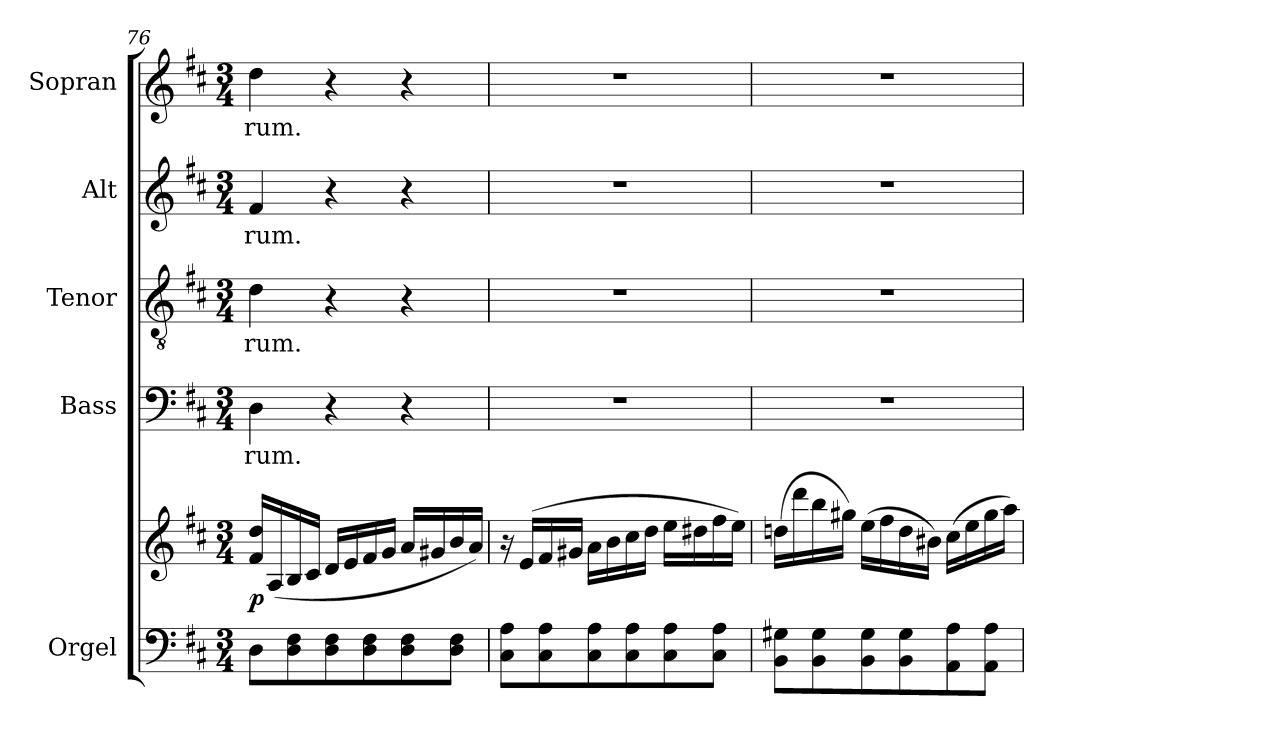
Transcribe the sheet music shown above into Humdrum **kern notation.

**kern	**kern	**dynam	**kern	**text	**kern	**text	**kern	**text	**kern	**text
*part5	*part5	*part5	*part4	*part4	*part3	*part3	*part2	*part2	*part1	*part1
*staff6	*staff5	*staff5/6	*staff4	*staff4	*staff3	*staff3	*staff2	*staff2	*staff1	*staff1
*I"Orgel	*	*	*I"Bass	*	*I"Tenor	*	*I"Alt	*	*I"Sopran	*
*I'Org.	*	*	*I'B.	*	*I'T.	*	*I'A.	*	*I'S.	*
*clefF4	*clefG2	*	*clefF4	*	*clefGv2	*	*clefG2	*	*clefG2	*
*k[f#c#]	*k[f#c#]	*	*k[f#c#]	*	*k[f#c#]	*	*k[f#c#]	*	*k[f#c#]	*
*D:	*D:	*	*D:	*	*D:	*	*D:	*	*D:	*
*M3/4	*M3/4	*	*M3/4	*	*M3/4	*	*M3/4	*	*M3/4	*
=76	=76	=76	=76	=76	=76	=76	=76	=76	=76	=76
!	!	!LO:DY:b	!	!LO:LY:b	!	!LO:LY:b	!	!LO:LY:b	!	!LO:LY:b
8D\L	16f#/ 16dd/LL	p	4D\	-rum.	4d\	-rum.	4f#/	-rum.	4dd\	-rum.
.	(<16A/	.	.	.	.	.	.	.	.	.
8D\ 8F#\	16B/	.	.	.	.	.	.	.	.	.
.	16c#/JJ	.	.	.	.	.	.	.	.	.
8D\ 8F#\	16d/LL	.	4r	.	4r	.	4r	.	4r	.
.	16e/	.	.	.	.	.	.	.	.	.
8D\ 8F#\	16f#/	.	.	.	.	.	.	.	.	.
.	16g/JJ	.	.	.	.	.	.	.	.	.
8D\ 8F#\	16a/LL	.	4r	.	4r	.	4r	.	4r	.
.	16g#X/	.	.	.	.	.	.	.	.	.
8D\ 8F#\J	16b/	.	.	.	.	.	.	.	.	.
.	16a/JJ)	.	.	.	.	.	.	.	.	.
!!LO:PB:g=z
=77	=77	=77	=77	=77	=77	=77	=77	=77	=77	=77
8C#\ 8A\L	16r	.	2.r	.	2.r	.	2.r	.	2.r	.
.	(>16e/LL	.	.	.	.	.	.	.	.	.
8C#\ 8A\	16f#/	.	.	.	.	.	.	.	.	.
.	16g#X/JJ	.	.	.	.	.	.	.	.	.
8C#\ 8A\	16a\LL	.	.	.	.	.	.	.	.	.
.	16b\	.	.	.	.	.	.	.	.	.
8C#\ 8A\	16cc#\	.	.	.	.	.	.	.	.	.
.	16dd\JJ	.	.	.	.	.	.	.	.	.
8C#\ 8A\	16ee\LL	.	.	.	.	.	.	.	.	.
.	16dd#X\	.	.	.	.	.	.	.	.	.
8C#\ 8A\J	16ff#\	.	.	.	.	.	.	.	.	.
.	16ee\JJ)	.	.	.	.	.	.	.	.	.
=78	=78	=78	=78	=78	=78	=78	=78	=78	=78	=78
8BB\ 8G#X\L	(>16ddn\LL	.	2.r	.	2.r	.	2.r	.	2.r	.
.	16ddd\	.	.	.	.	.	.	.	.	.
8BB\ 8G#\	16bb\	.	.	.	.	.	.	.	.	.
.	16gg#X\JJ)	.	.	.	.	.	.	.	.	.
8BB\ 8G#\	(>16ee\LL	.	.	.	.	.	.	.	.	.
.	16ff#\	.	.	.	.	.	.	.	.	.
8BB\ 8G#\	16dd\	.	.	.	.	.	.	.	.	.
.	16b#X\JJ)	.	.	.	.	.	.	.	.	.
8AA\ 8A\	(>16cc#\LL	.	.	.	.	.	.	.	.	.
.	16ee\	.	.	.	.	.	.	.	.	.
8AA\ 8A\J	16gg#\	.	.	.	.	.	.	.	.	.
.	16aa\JJ)	.	.	.	.	.	.	.	.	.
=	=	=	=	=	=	=	=	=	=	=
*-	*-	*-	*-	*-	*-	*-	*-	*-	*-	*-
